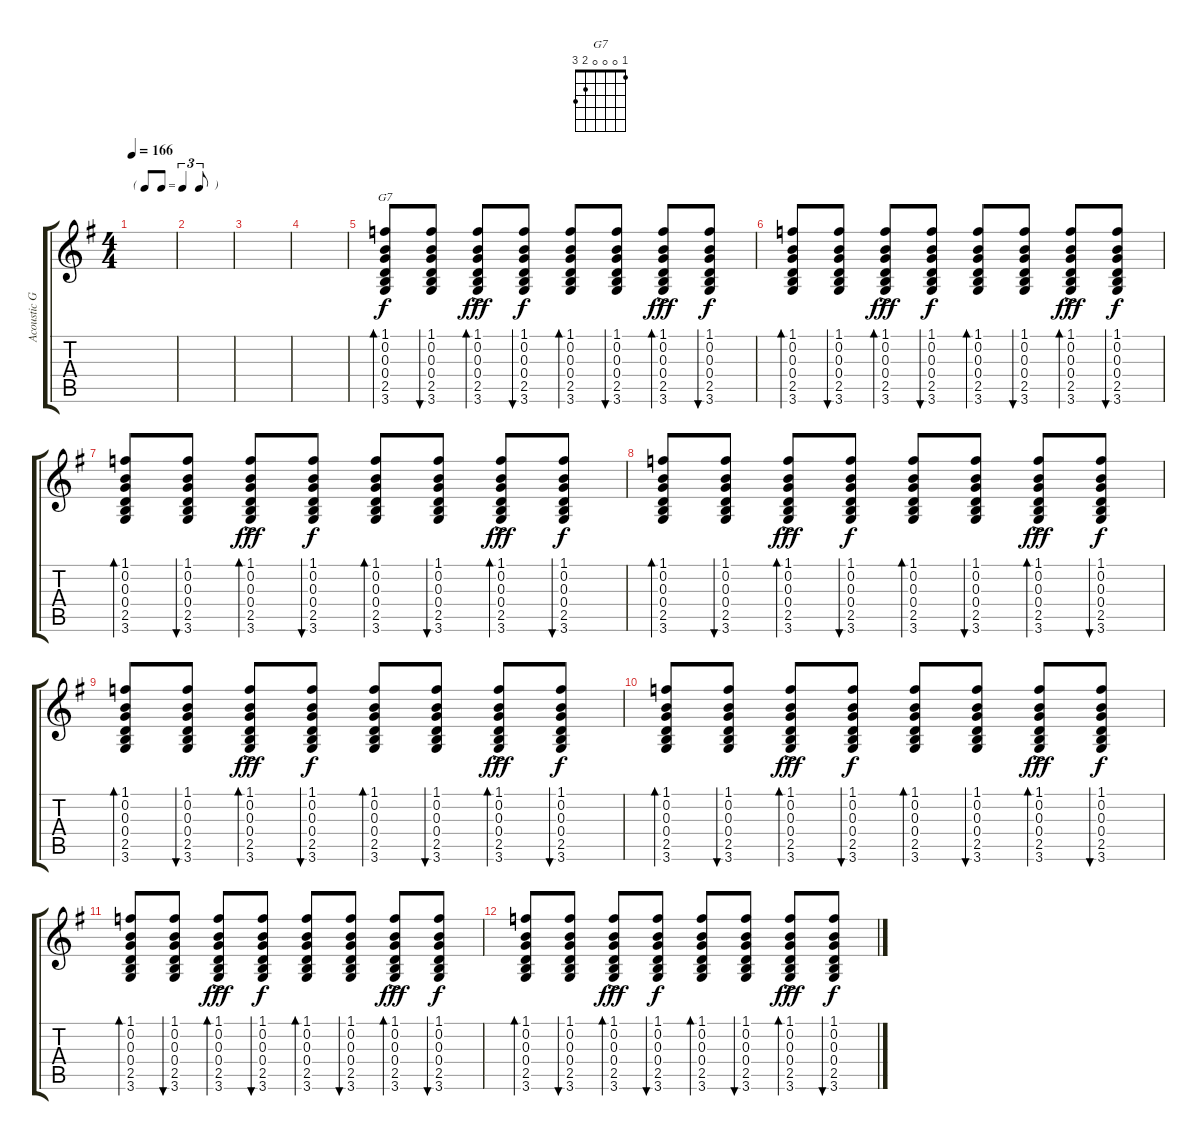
\track ("Acoustic Guitar" "Acoustic G") {instrument acousticguitarsteel}
\staff {score tabs}
\tuning (E4 B3 G3 D3 A2 E2) {hide}
\chord ("G7" 1 0 0 0 2 3)
\ts (4 4)
\tf triplet8th
\tempo 166
\clef g2
\ks g
|
|
|
|
(1.1 0.2 0.3 0.4 2.5 3.6).8{bd 60 ch "G7"} (1.1 0.2 0.3 0.4 2.5 3.6).8{bu 60} (1.1{ac} 0.2{ac} 0.3{ac} 0.4{ac} 2.5{ac} 3.6{ac}).8{bd 60 dy fff} (1.1 0.2 0.3 0.4 2.5 3.6).8{bu 60 dy f} (1.1 0.2 0.3 0.4 2.5 3.6).8{bd 60} (1.1 0.2 0.3 0.4 2.5 3.6).8{bu 60} (1.1{ac} 0.2{ac} 0.3{ac} 0.4{ac} 2.5{ac} 3.6{ac}).8{bd 60 dy fff} (1.1 0.2 0.3 0.4 2.5 3.6).8{bu 60 dy f} |
(1.1 0.2 0.3 0.4 2.5 3.6).8{bd 60} (1.1 0.2 0.3 0.4 2.5 3.6).8{bu 60} (1.1{ac} 0.2{ac} 0.3{ac} 0.4{ac} 2.5{ac} 3.6{ac}).8{bd 60 dy fff} (1.1 0.2 0.3 0.4 2.5 3.6).8{bu 60 dy f} (1.1 0.2 0.3 0.4 2.5 3.6).8{bd 60} (1.1 0.2 0.3 0.4 2.5 3.6).8{bu 60} (1.1{ac} 0.2{ac} 0.3{ac} 0.4{ac} 2.5{ac} 3.6{ac}).8{bd 60 dy fff} (1.1 0.2 0.3 0.4 2.5 3.6).8{bu 60 dy f} |
(1.1 0.2 0.3 0.4 2.5 3.6).8{bd 60} (1.1 0.2 0.3 0.4 2.5 3.6).8{bu 60} (1.1{ac} 0.2{ac} 0.3{ac} 0.4{ac} 2.5{ac} 3.6{ac}).8{bd 60 dy fff} (1.1 0.2 0.3 0.4 2.5 3.6).8{bu 60 dy f} (1.1 0.2 0.3 0.4 2.5 3.6).8{bd 60} (1.1 0.2 0.3 0.4 2.5 3.6).8{bu 60} (1.1{ac} 0.2{ac} 0.3{ac} 0.4{ac} 2.5{ac} 3.6{ac}).8{bd 60 dy fff} (1.1 0.2 0.3 0.4 2.5 3.6).8{bu 60 dy f} |
(1.1 0.2 0.3 0.4 2.5 3.6).8{bd 60} (1.1 0.2 0.3 0.4 2.5 3.6).8{bu 60} (1.1{ac} 0.2{ac} 0.3{ac} 0.4{ac} 2.5{ac} 3.6{ac}).8{bd 60 dy fff} (1.1 0.2 0.3 0.4 2.5 3.6).8{bu 60 dy f} (1.1 0.2 0.3 0.4 2.5 3.6).8{bd 60} (1.1 0.2 0.3 0.4 2.5 3.6).8{bu 60} (1.1{ac} 0.2{ac} 0.3{ac} 0.4{ac} 2.5{ac} 3.6{ac}).8{bd 60 dy fff} (1.1 0.2 0.3 0.4 2.5 3.6).8{bu 60 dy f} |
(1.1 0.2 0.3 0.4 2.5 3.6).8{bd 60} (1.1 0.2 0.3 0.4 2.5 3.6).8{bu 60} (1.1{ac} 0.2{ac} 0.3{ac} 0.4{ac} 2.5{ac} 3.6{ac}).8{bd 60 dy fff} (1.1 0.2 0.3 0.4 2.5 3.6).8{bu 60 dy f} (1.1 0.2 0.3 0.4 2.5 3.6).8{bd 60} (1.1 0.2 0.3 0.4 2.5 3.6).8{bu 60} (1.1{ac} 0.2{ac} 0.3{ac} 0.4{ac} 2.5{ac} 3.6{ac}).8{bd 60 dy fff} (1.1 0.2 0.3 0.4 2.5 3.6).8{bu 60 dy f} |
(1.1 0.2 0.3 0.4 2.5 3.6).8{bd 60} (1.1 0.2 0.3 0.4 2.5 3.6).8{bu 60} (1.1{ac} 0.2{ac} 0.3{ac} 0.4{ac} 2.5{ac} 3.6{ac}).8{bd 60 dy fff} (1.1 0.2 0.3 0.4 2.5 3.6).8{bu 60 dy f} (1.1 0.2 0.3 0.4 2.5 3.6).8{bd 60} (1.1 0.2 0.3 0.4 2.5 3.6).8{bu 60} (1.1{ac} 0.2{ac} 0.3{ac} 0.4{ac} 2.5{ac} 3.6{ac}).8{bd 60 dy fff} (1.1 0.2 0.3 0.4 2.5 3.6).8{bu 60 dy f} |
(1.1 0.2 0.3 0.4 2.5 3.6).8{bd 60} (1.1 0.2 0.3 0.4 2.5 3.6).8{bu 60} (1.1{ac} 0.2{ac} 0.3{ac} 0.4{ac} 2.5{ac} 3.6{ac}).8{bd 60 dy fff} (1.1 0.2 0.3 0.4 2.5 3.6).8{bu 60 dy f} (1.1 0.2 0.3 0.4 2.5 3.6).8{bd 60} (1.1 0.2 0.3 0.4 2.5 3.6).8{bu 60} (1.1{ac} 0.2{ac} 0.3{ac} 0.4{ac} 2.5{ac} 3.6{ac}).8{bd 60 dy fff} (1.1 0.2 0.3 0.4 2.5 3.6).8{bu 60 dy f} |
(1.1 0.2 0.3 0.4 2.5 3.6).8{bd 60} (1.1 0.2 0.3 0.4 2.5 3.6).8{bu 60} (1.1{ac} 0.2{ac} 0.3{ac} 0.4{ac} 2.5{ac} 3.6{ac}).8{bd 60 dy fff} (1.1 0.2 0.3 0.4 2.5 3.6).8{bu 60 dy f} (1.1 0.2 0.3 0.4 2.5 3.6).8{bd 60} (1.1 0.2 0.3 0.4 2.5 3.6).8{bu 60} (1.1{ac} 0.2{ac} 0.3{ac} 0.4{ac} 2.5{ac} 3.6{ac}).8{bd 60 dy fff} (1.1 0.2 0.3 0.4 2.5 3.6).8{bu 60 dy f}
